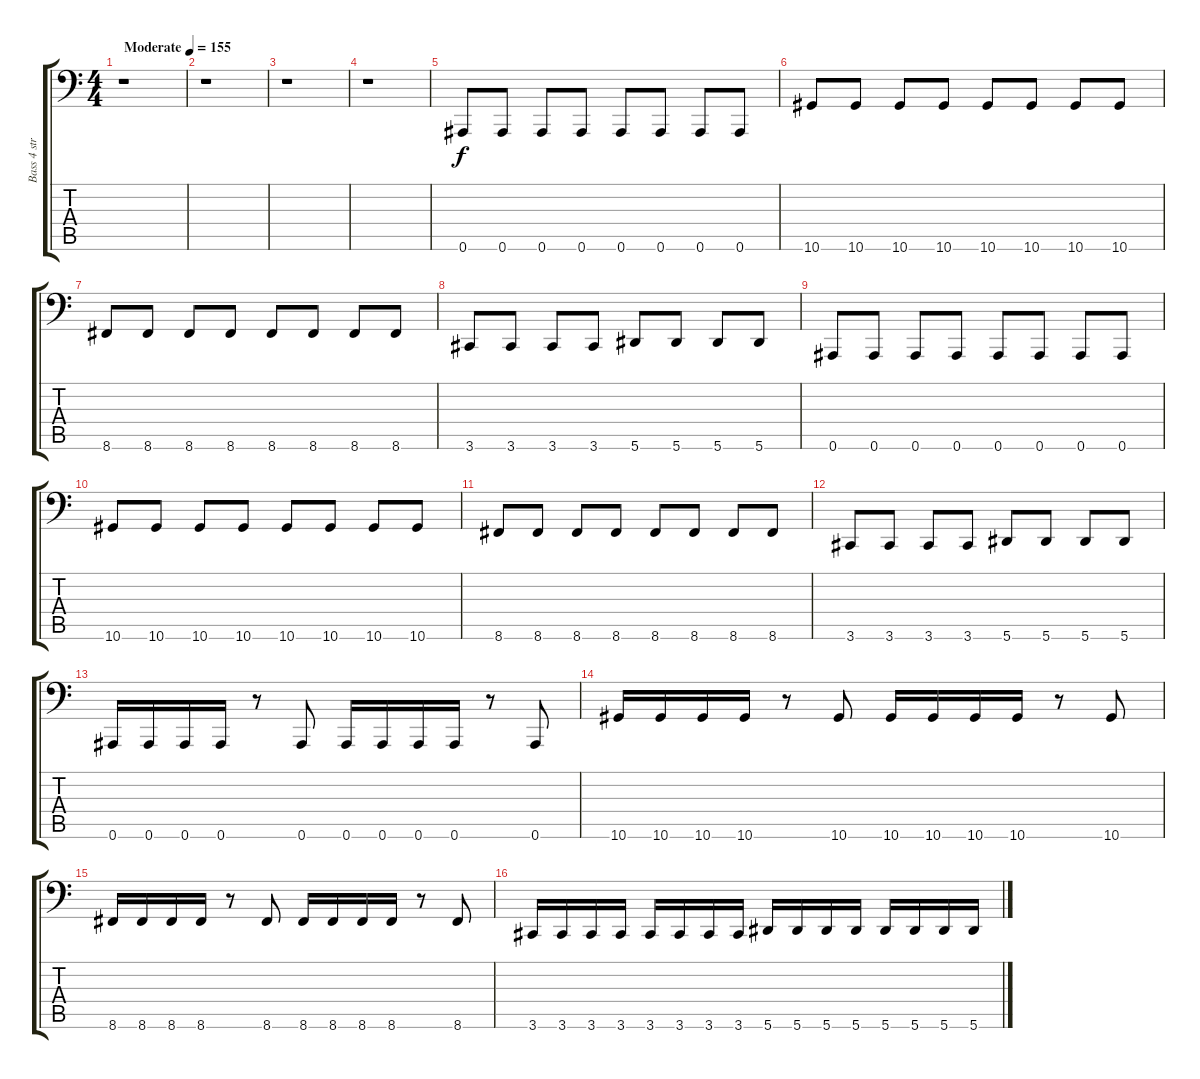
\track ("Bass 4 string" "Bass 4 str") {instrument electricbasspick}
\staff {score tabs}
\tuning (C3 G2 Eb2 Bb1 F1 Bb0) {hide}
\ts (4 4)
\tempo (155 "Moderate")
\clef f4
\ks c
r.1{dy f instrument electricbasspick} |
r.1 |
r.1 |
r.1 |
0.6.8 0.6.8 0.6.8 0.6.8 0.6.8 0.6.8 0.6.8 0.6.8 |
10.6.8 10.6.8 10.6.8 10.6.8 10.6.8 10.6.8 10.6.8 10.6.8 |
8.6.8 8.6.8 8.6.8 8.6.8 8.6.8 8.6.8 8.6.8 8.6.8 |
3.6.8 3.6.8 3.6.8 3.6.8 5.6.8 5.6.8 5.6.8 5.6.8 |
0.6.8 0.6.8 0.6.8 0.6.8 0.6.8 0.6.8 0.6.8 0.6.8 |
10.6.8 10.6.8 10.6.8 10.6.8 10.6.8 10.6.8 10.6.8 10.6.8 |
8.6.8 8.6.8 8.6.8 8.6.8 8.6.8 8.6.8 8.6.8 8.6.8 |
3.6.8 3.6.8 3.6.8 3.6.8 5.6.8 5.6.8 5.6.8 5.6.8 |
0.6.16 0.6.16 0.6.16 0.6.16 r.8 0.6.8 0.6.16 0.6.16 0.6.16 0.6.16 r.8 0.6.8 |
10.6.16 10.6.16 10.6.16 10.6.16 r.8 10.6.8 10.6.16 10.6.16 10.6.16 10.6.16 r.8 10.6.8 |
8.6.16 8.6.16 8.6.16 8.6.16 r.8 8.6.8 8.6.16 8.6.16 8.6.16 8.6.16 r.8 8.6.8 |
3.6.16 3.6.16 3.6.16 3.6.16 3.6.16 3.6.16 3.6.16 3.6.16 5.6.16 5.6.16 5.6.16 5.6.16 5.6.16 5.6.16 5.6.16 5.6.16
